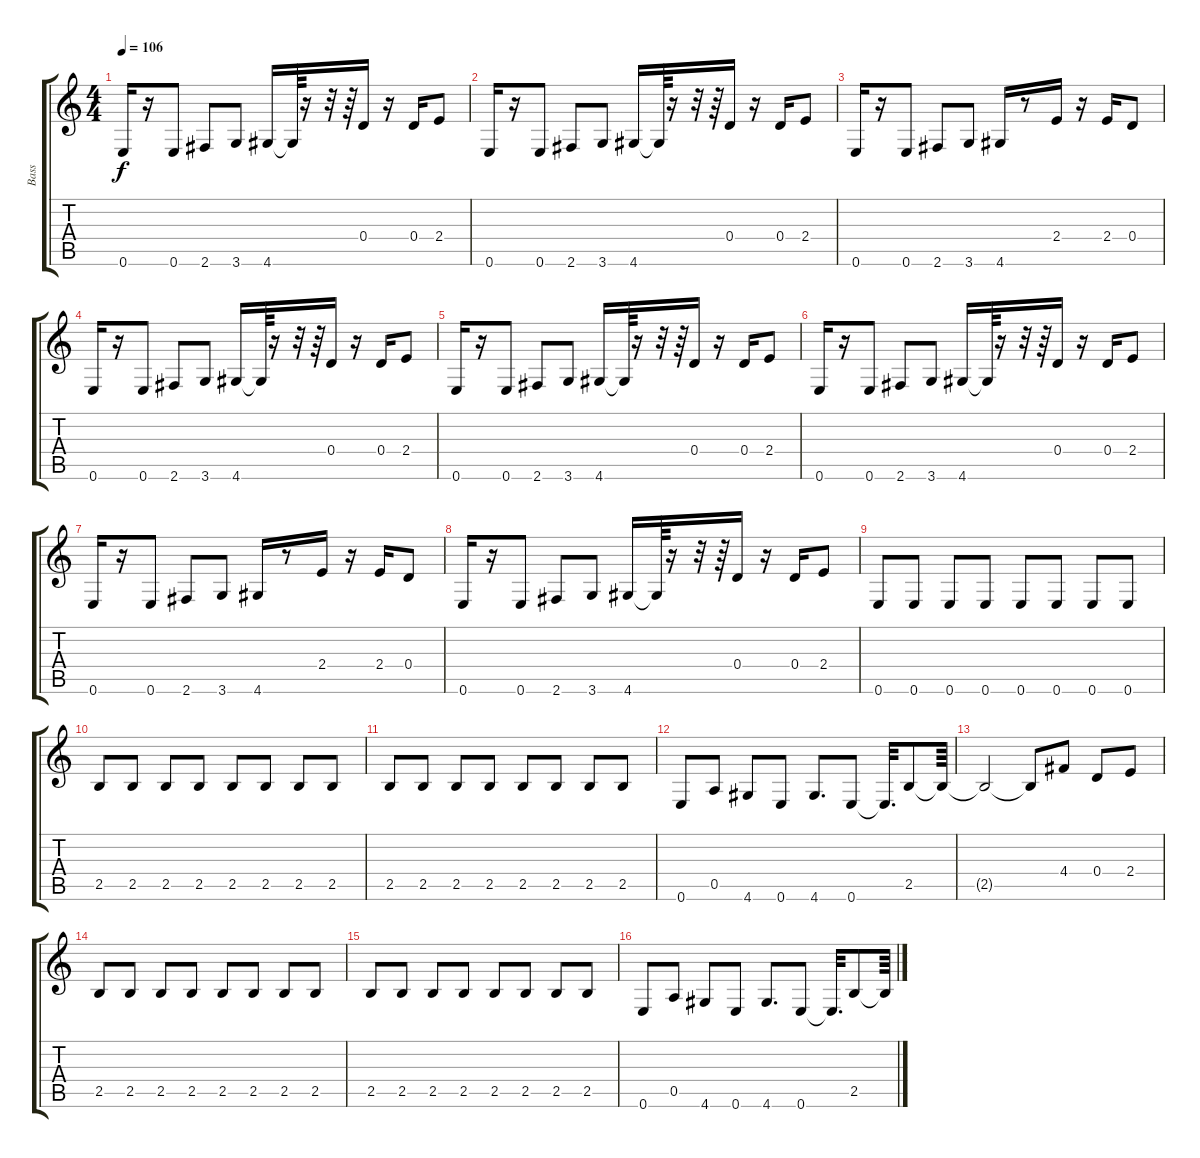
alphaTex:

\track ("Bass" "Bass") {instrument electricbassfinger}
\staff {score tabs}
\tuning (E4 B3 G3 D3 A2 E2) {hide}
\ts (4 4)
\tempo 106
\clef g2
\ks c
0.6.16{dy f} r.16 0.6.8 2.6.8 3.6.8 4.6.16 4.6{t}.64 r.16 r.32 r.64 0.4.16 r.16 0.4.16 2.4.8 |
0.6.16 r.16 0.6.8 2.6.8 3.6.8 4.6.16 4.6{t}.64 r.16 r.32 r.64 0.4.16 r.16 0.4.16 2.4.8 |
0.6.16 r.16 0.6.8 2.6.8 3.6.8 4.6.16 r.8 2.4.16 r.16 2.4.16 0.4.8 |
0.6.16 r.16 0.6.8 2.6.8 3.6.8 4.6.16 4.6{t}.64 r.16 r.32 r.64 0.4.16 r.16 0.4.16 2.4.8 |
0.6.16 r.16 0.6.8 2.6.8 3.6.8 4.6.16 4.6{t}.64 r.16 r.32 r.64 0.4.16 r.16 0.4.16 2.4.8 |
0.6.16 r.16 0.6.8 2.6.8 3.6.8 4.6.16 4.6{t}.64 r.16 r.32 r.64 0.4.16 r.16 0.4.16 2.4.8 |
0.6.16 r.16 0.6.8 2.6.8 3.6.8 4.6.16 r.8 2.4.16 r.16 2.4.16 0.4.8 |
0.6.16 r.16 0.6.8 2.6.8 3.6.8 4.6.16 4.6{t}.64 r.16 r.32 r.64 0.4.16 r.16 0.4.16 2.4.8 |
0.6.8 0.6.8 0.6.8 0.6.8 0.6.8 0.6.8 0.6.8 0.6.8 |
2.5.8 2.5.8 2.5.8 2.5.8 2.5.8 2.5.8 2.5.8 2.5.8 |
2.5.8 2.5.8 2.5.8 2.5.8 2.5.8 2.5.8 2.5.8 2.5.8 |
0.6.8 0.5.8 4.6.8 0.6.8 4.6.8{d} 0.6.8 0.6{t}.32{d} 2.5.8 2.5{t}.64 |
2.5{t}.2 2.5{t}.8 4.4.8 0.4.8 2.4.8 |
2.5.8 2.5.8 2.5.8 2.5.8 2.5.8 2.5.8 2.5.8 2.5.8 |
2.5.8 2.5.8 2.5.8 2.5.8 2.5.8 2.5.8 2.5.8 2.5.8 |
0.6.8 0.5.8 4.6.8 0.6.8 4.6.8{d} 0.6.8 0.6{t}.32{d} 2.5.8 2.5{t}.64
